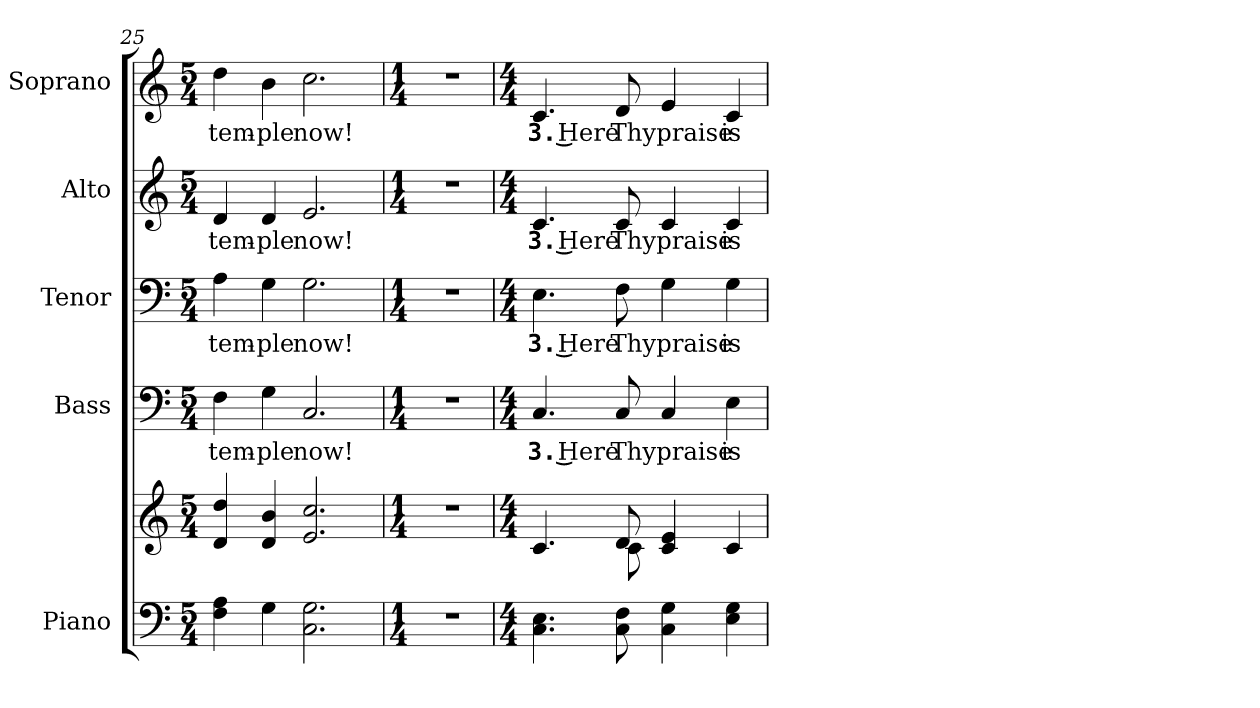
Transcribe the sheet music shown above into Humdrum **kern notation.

**kern	**kern	**kern	**text	**kern	**text	**kern	**text	**kern	**text
*part5	*part5	*part4	*part4	*part3	*part3	*part2	*part2	*part1	*part1
*staff6	*staff5	*staff4	*staff4	*staff3	*staff3	*staff2	*staff2	*staff1	*staff1
*I"Piano	*	*I"Bass	*	*I"Tenor	*	*I"Alto	*	*I"Soprano	*
*I'Pno.	*	*I'B.	*	*I'T.	*	*I'A.	*	*I'S.	*
!!LO:PB:g=z
*clefF4	*clefG2	*clefF4	*	*clefF4	*	*clefG2	*	*clefG2	*
*k[]	*k[]	*k[]	*	*k[]	*	*k[]	*	*k[]	*
*C:	*C:	*C:	*	*C:	*	*C:	*	*C:	*
*M5/4	*M5/4	*M5/4	*	*M5/4	*	*M5/4	*	*M5/4	*
=25	=25	=25	=25	=25	=25	=25	=25	=25	=25
!	!	!	!LO:LY:b:color=#000000	!	!	!	!	!	!
!	!	!	!	!	!LO:LY:b:color=#000000	!	!	!	!
!	!	!	!	!	!	!	!LO:LY:b:color=#000000	!	!
!	!	!	!	!	!	!	!	!	!LO:LY:b:color=#000000
4Fi\ 4Ai	4di/ 4ddi	4Fi\	tem-	4Ai\	tem-	4di/	tem-	4ddi\	tem-
!	!	!	!LO:LY:b:color=#000000	!	!	!	!	!	!
!	!	!	!	!	!LO:LY:b:color=#000000	!	!	!	!
!	!	!	!	!	!	!	!LO:LY:b:color=#000000	!	!
!	!	!	!	!	!	!	!	!	!LO:LY:b:color=#000000
4Gi\	4di/ 4bi	4Gi\	-ple	4Gi\	-ple	4di/	-ple	4bi\	-ple
!	!	!	!LO:LY:b:color=#000000	!	!	!	!	!	!
!	!	!	!	!	!LO:LY:b:color=#000000	!	!	!	!
!	!	!	!	!	!	!	!LO:LY:b:color=#000000	!	!
!	!	!	!	!	!	!	!	!	!LO:LY:b:color=#000000
2.Ci\ 2.Gi	2.ei/ 2.cci	2.Ci/	now!	2.Gi\	now!	2.ei/	now!	2.cci\	now!
=26	=26	=26	=26	=26	=26	=26	=26	=26	=26
*M1/4	*M1/4	*M1/4	*	*M1/4	*	*M1/4	*	*M1/4	*
!LO:N:vis=1	!LO:N:vis=1	!LO:N:vis=1	!	!LO:N:vis=1	!	!LO:N:vis=1	!	!LO:N:vis=1	!
4r	4r	4r	.	4r	.	4r	.	4r	.
!!LO:PB:g=z
=27	=27	=27	=27	=27	=27	=27	=27	=27	=27
*M4/4	*M4/4	*M4/4	*	*M4/4	*	*M4/4	*	*M4/4	*
*	*^	*	*	*	*	*	*	*	*
!	!	!	!	!LO:LY:b:color=#000000	!	!	!	!	!	!
!	!	!	!	!	!	!LO:LY:b:color=#000000	!	!	!	!
!	!	!	!	!	!	!	!	!LO:LY:b:color=#000000	!	!
!	!	!	!	!	!	!	!	!	!	!LO:LY:b:color=#000000
4.Ci\ 4.Ei	4.ci/	4ryy	4.Ci/	3. Here	4.Ei\	3. Here	4.ci/	3. Here	4.ci/	3. Here
.	.	8ryy	.	.	.	.	.	.	.	.
!	!	!	!	!LO:LY:b:color=#000000	!	!	!	!	!	!
!	!	!	!	!	!	!LO:LY:b:color=#000000	!	!	!	!
!	!	!	!	!	!	!	!	!LO:LY:b:color=#000000	!	!
!	!	!	!	!	!	!	!	!	!	!LO:LY:b:color=#000000
8Ci\ 8Fi	8di/	8ci\	8Ci/	Thy	8Fi\	Thy	8ci/	Thy	8di/	Thy
!	!	!	!	!LO:LY:b:color=#000000	!	!	!	!	!	!
!	!	!	!	!	!	!LO:LY:b:color=#000000	!	!	!	!
!	!	!	!	!	!	!	!	!LO:LY:b:color=#000000	!	!
!	!	!	!	!	!	!	!	!	!	!LO:LY:b:color=#000000
4Ci\ 4Gi	4ci/ 4ei	2ryy	4Ci/	praise	4Gi\	praise	4ci/	praise	4ei/	praise
!	!	!	!	!LO:LY:b:color=#000000	!	!	!	!	!	!
!	!	!	!	!	!	!LO:LY:b:color=#000000	!	!	!	!
!	!	!	!	!	!	!	!	!LO:LY:b:color=#000000	!	!
!	!	!	!	!	!	!	!	!	!	!LO:LY:b:color=#000000
4Ei\ 4Gi	4ci/	.	4Ei\	is	4Gi\	is	4ci/	is	4ci/	is
*	*v	*v	*	*	*	*	*	*	*	*
=	=	=	=	=	=	=	=	=	=
*-	*-	*-	*-	*-	*-	*-	*-	*-	*-
